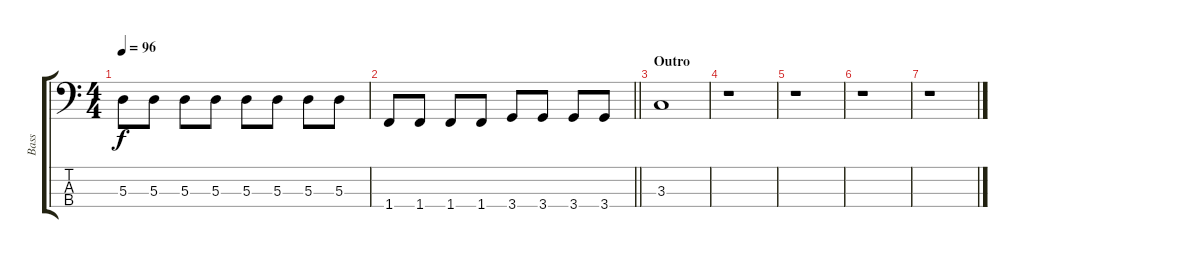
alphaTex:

\track ("Bass" "Bass") {instrument electricbasspick}
\staff {score tabs}
\tuning (G2 D2 A1 E1) {hide}
\ts (4 4)
\tempo 96
\clef f4
\ks c
5.3.8{dy f} 5.3.8 5.3.8 5.3.8 5.3.8 5.3.8 5.3.8 5.3.8 |
\barLineRight lightlight
1.4.8 1.4.8 1.4.8 1.4.8 3.4.8 3.4.8 3.4.8 3.4.8 |
\section ("" "Outro")
3.3.1 |
r.1 |
r.1 |
r.1 |
r.1
